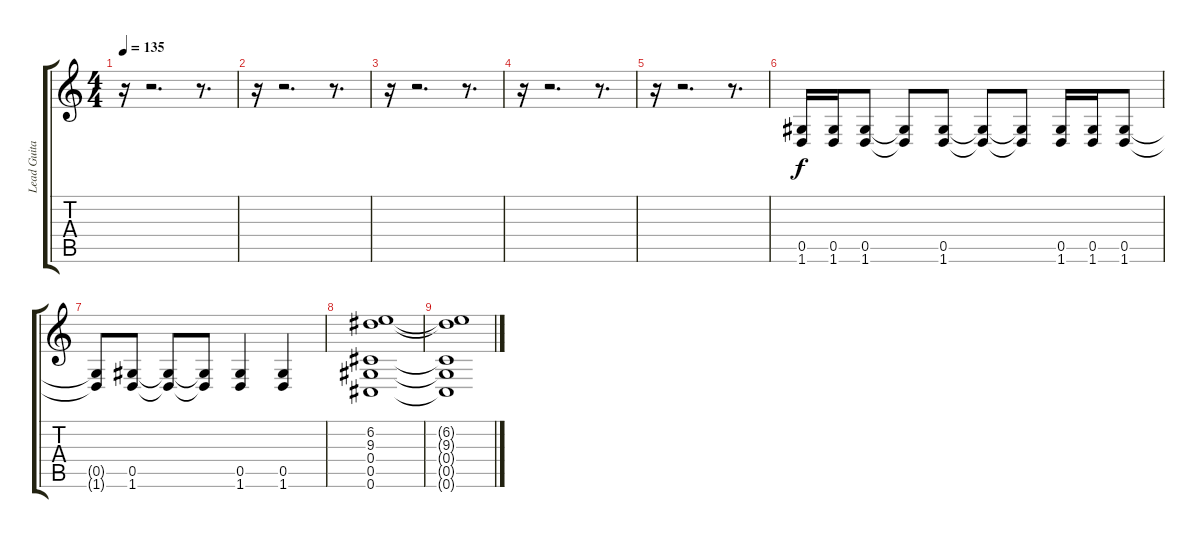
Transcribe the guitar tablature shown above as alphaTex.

\track ("Lead Guitar - Andrew Whiting" "Lead Guita") {instrument distortionguitar}
\staff {score tabs}
\tuning (Eb4 Bb3 Gb3 Db3 Ab2 Db2) {hide}
\ts (4 4)
\tempo 135
\clef g2
\ks c
r.16{dy f} r.2{d} r.8{d} |
r.16 r.2{d} r.8{d} |
r.16 r.2{d} r.8{d} |
r.16 r.2{d} r.8{d} |
r.16 r.2{d} r.8{d} |
(0.5 1.6).16 (0.5 1.6).16 (0.5 1.6).8 (0.5{t} 1.6{t}).8 (0.5 1.6).8 (0.5{t} 1.6{t}).8 (0.5{t} 1.6{t}).8 (0.5 1.6).16 (0.5 1.6).16 (0.5 1.6).8 |
(0.5{t} 1.6{t}).8 (0.5 1.6).8 (0.5{t} 1.6{t}).8 (0.5{t} 1.6{t}).8 (0.5 1.6).4 (0.5 1.6).4 |
(6.2 9.3 0.4 0.5 0.6).1 |
(6.2{t} 9.3{t} 0.4{t} 0.5{t} 0.6{t}).1
